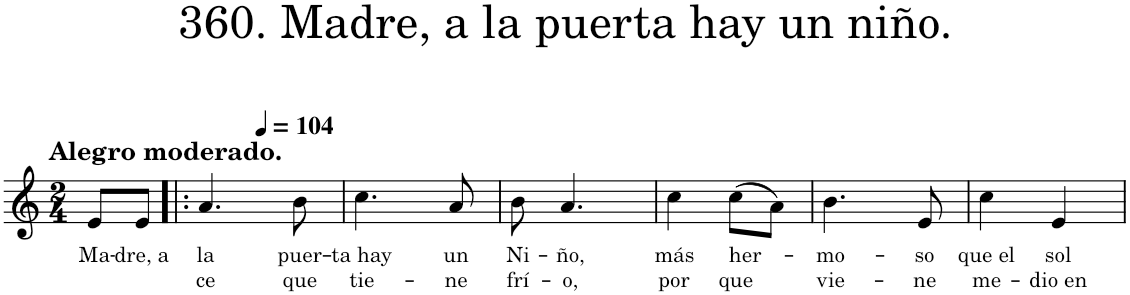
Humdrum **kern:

**kern	**text	**text
*part1	*part1	*part1
*staff1	*staff1	*staff1
*I"Piano	*	*
*I'Pno.	*	*
*clefG2	*	*
*k[]	*	*
*M2/4	*	*
*MM104	*	*
=1	=1	=1
!LO:TX:a:B:t=Alegro moderado.	!	!
!	!LO:LY:b	!
8e/L	Ma-	.
!	!LO:LY:b	!
8e/J	-dre, a	.
=2!|:	=2!|:	=2!|:
!	!LO:LY:b	!LO:LY:b
4.a/	la	ce
!	!LO:LY:b	!LO:LY:b
8b\	puer-	que
=3	=3	=3
!	!LO:LY:b	!LO:LY:b
4.cc\	-ta hay	tie-
!	!LO:LY:b	!LO:LY:b
8a/	un	-ne
=4	=4	=4
!	!LO:LY:b	!LO:LY:b
8b\	Ni-	frí-
!	!LO:LY:b	!LO:LY:b
4.a/	-ño,	-o,
=5	=5	=5
!	!LO:LY:b	!LO:LY:b
4cc\	más	por
!	!LO:LY:b	!LO:LY:b
(8cc\L	her-	que
8a\J)	.	.
=6	=6	=6
!	!LO:LY:b	!LO:LY:b
4.b\	-mo-	vie-
!	!LO:LY:b	!LO:LY:b
8e/	-so	-ne
=7	=7	=7
!	!LO:LY:b	!LO:LY:b
4cc\	que el	me-
!	!LO:LY:b	!LO:LY:b
4e/	sol	-dio en
=	=	=
*-	*-	*-
